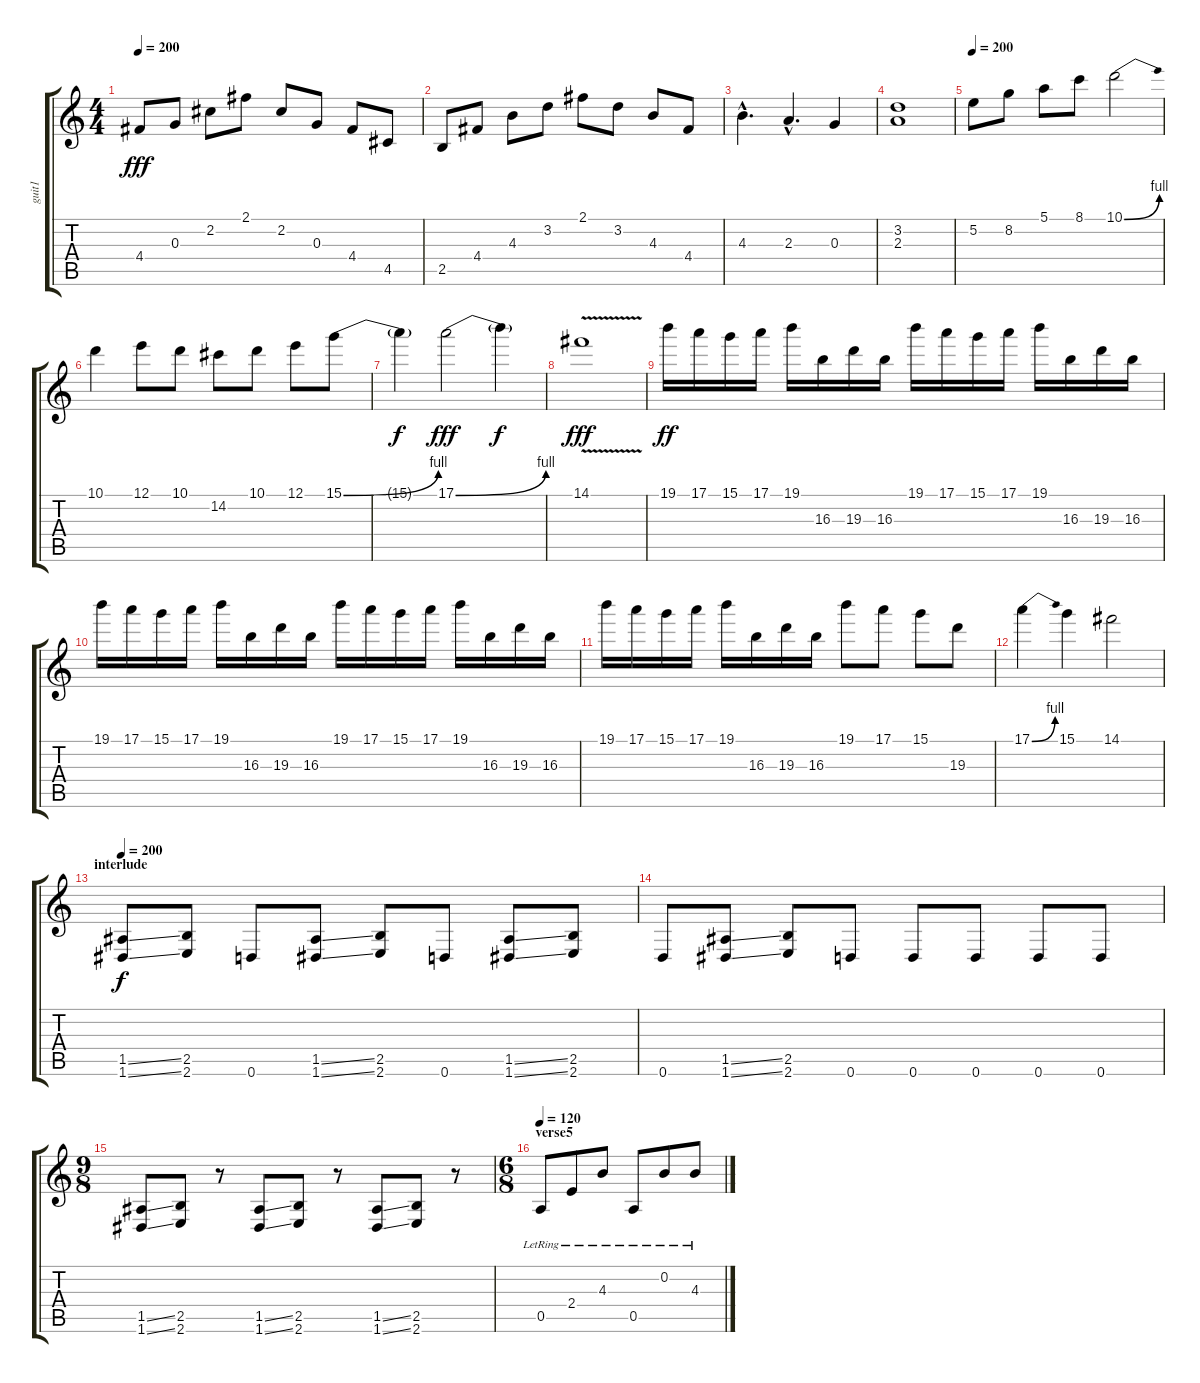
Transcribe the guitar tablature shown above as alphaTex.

\track ("guit1" "guit1") {instrument acousticguitarsteel}
\staff {score tabs}
\tuning (E4 B3 G3 D3 A2 D2) {hide}
\ts (4 4)
\tempo 200
\clef g2
\ks c
4.4.8{dy fff} 0.3.8 2.2.8 2.1.8 2.2.8 0.3.8 4.4.8 4.5.8 |
2.5.8 4.4.8 4.3.8 3.2.8 2.1.8 3.2.8 4.3.8 4.4.8 |
4.3{hac}.4{d} 2.3{hac}.4{d} 0.3.4 |
(3.2 2.3).1 |
\tempo 200
5.2.8 8.2.8 5.1.8 8.1.8 10.1{be (bend 0 0 60 4)}.2 |
10.1.4 12.1.8 10.1.8 14.2.8 10.1.8 12.1.8 15.1{be (bend 0 0 60 4)}.8 |
15.1{t}.4{dy f} 17.1{be (bend 0 0 60 4)}.2{dy fff} 17.1{t}.4{dy f} |
14.1{v}.1{dy fff} |
19.1.16{dy ff} 17.1.16 15.1.16 17.1.16 19.1.16 16.3.16 19.3.16 16.3.16 19.1.16 17.1.16 15.1.16 17.1.16 19.1.16 16.3.16 19.3.16 16.3.16 |
19.1.16 17.1.16 15.1.16 17.1.16 19.1.16 16.3.16 19.3.16 16.3.16 19.1.16 17.1.16 15.1.16 17.1.16 19.1.16 16.3.16 19.3.16 16.3.16 |
19.1.16 17.1.16 15.1.16 17.1.16 19.1.16 16.3.16 19.3.16 16.3.16 19.1.8 17.1.8 15.1.8 19.3.8 |
17.1{be (bend 0 0 60 4)}.4 15.1.4 14.1.2 |
\section ("" "interlude")
\tempo 200
(1.5{ss} 1.6{ss}).8{dy f instrument distortionguitar} (2.5 2.6).8 0.6.8 (1.5{ss} 1.6{ss}).8 (2.5 2.6).8 0.6.8 (1.5{ss} 1.6{ss}).8 (2.5 2.6).8 |
0.6.8 (1.5{ss} 1.6{ss}).8 (2.5 2.6).8 0.6.8 0.6.8 0.6.8 0.6.8 0.6.8 |
\ts (9 8)
(1.5{ss} 1.6{ss}).8 (2.5 2.6).8 r.8 (1.5{ss} 1.6{ss}).8 (2.5 2.6).8 r.8 (1.5{ss} 1.6{ss}).8 (2.5 2.6).8 r.8 |
\ts (6 8)
\section ("" "verse5")
\tempo 120
0.5{lr}.8{instrument acousticguitarsteel} 2.4{lr}.8 4.3{lr}.8 0.5{lr}.8 0.2{lr}.8 4.3{lr}.8
